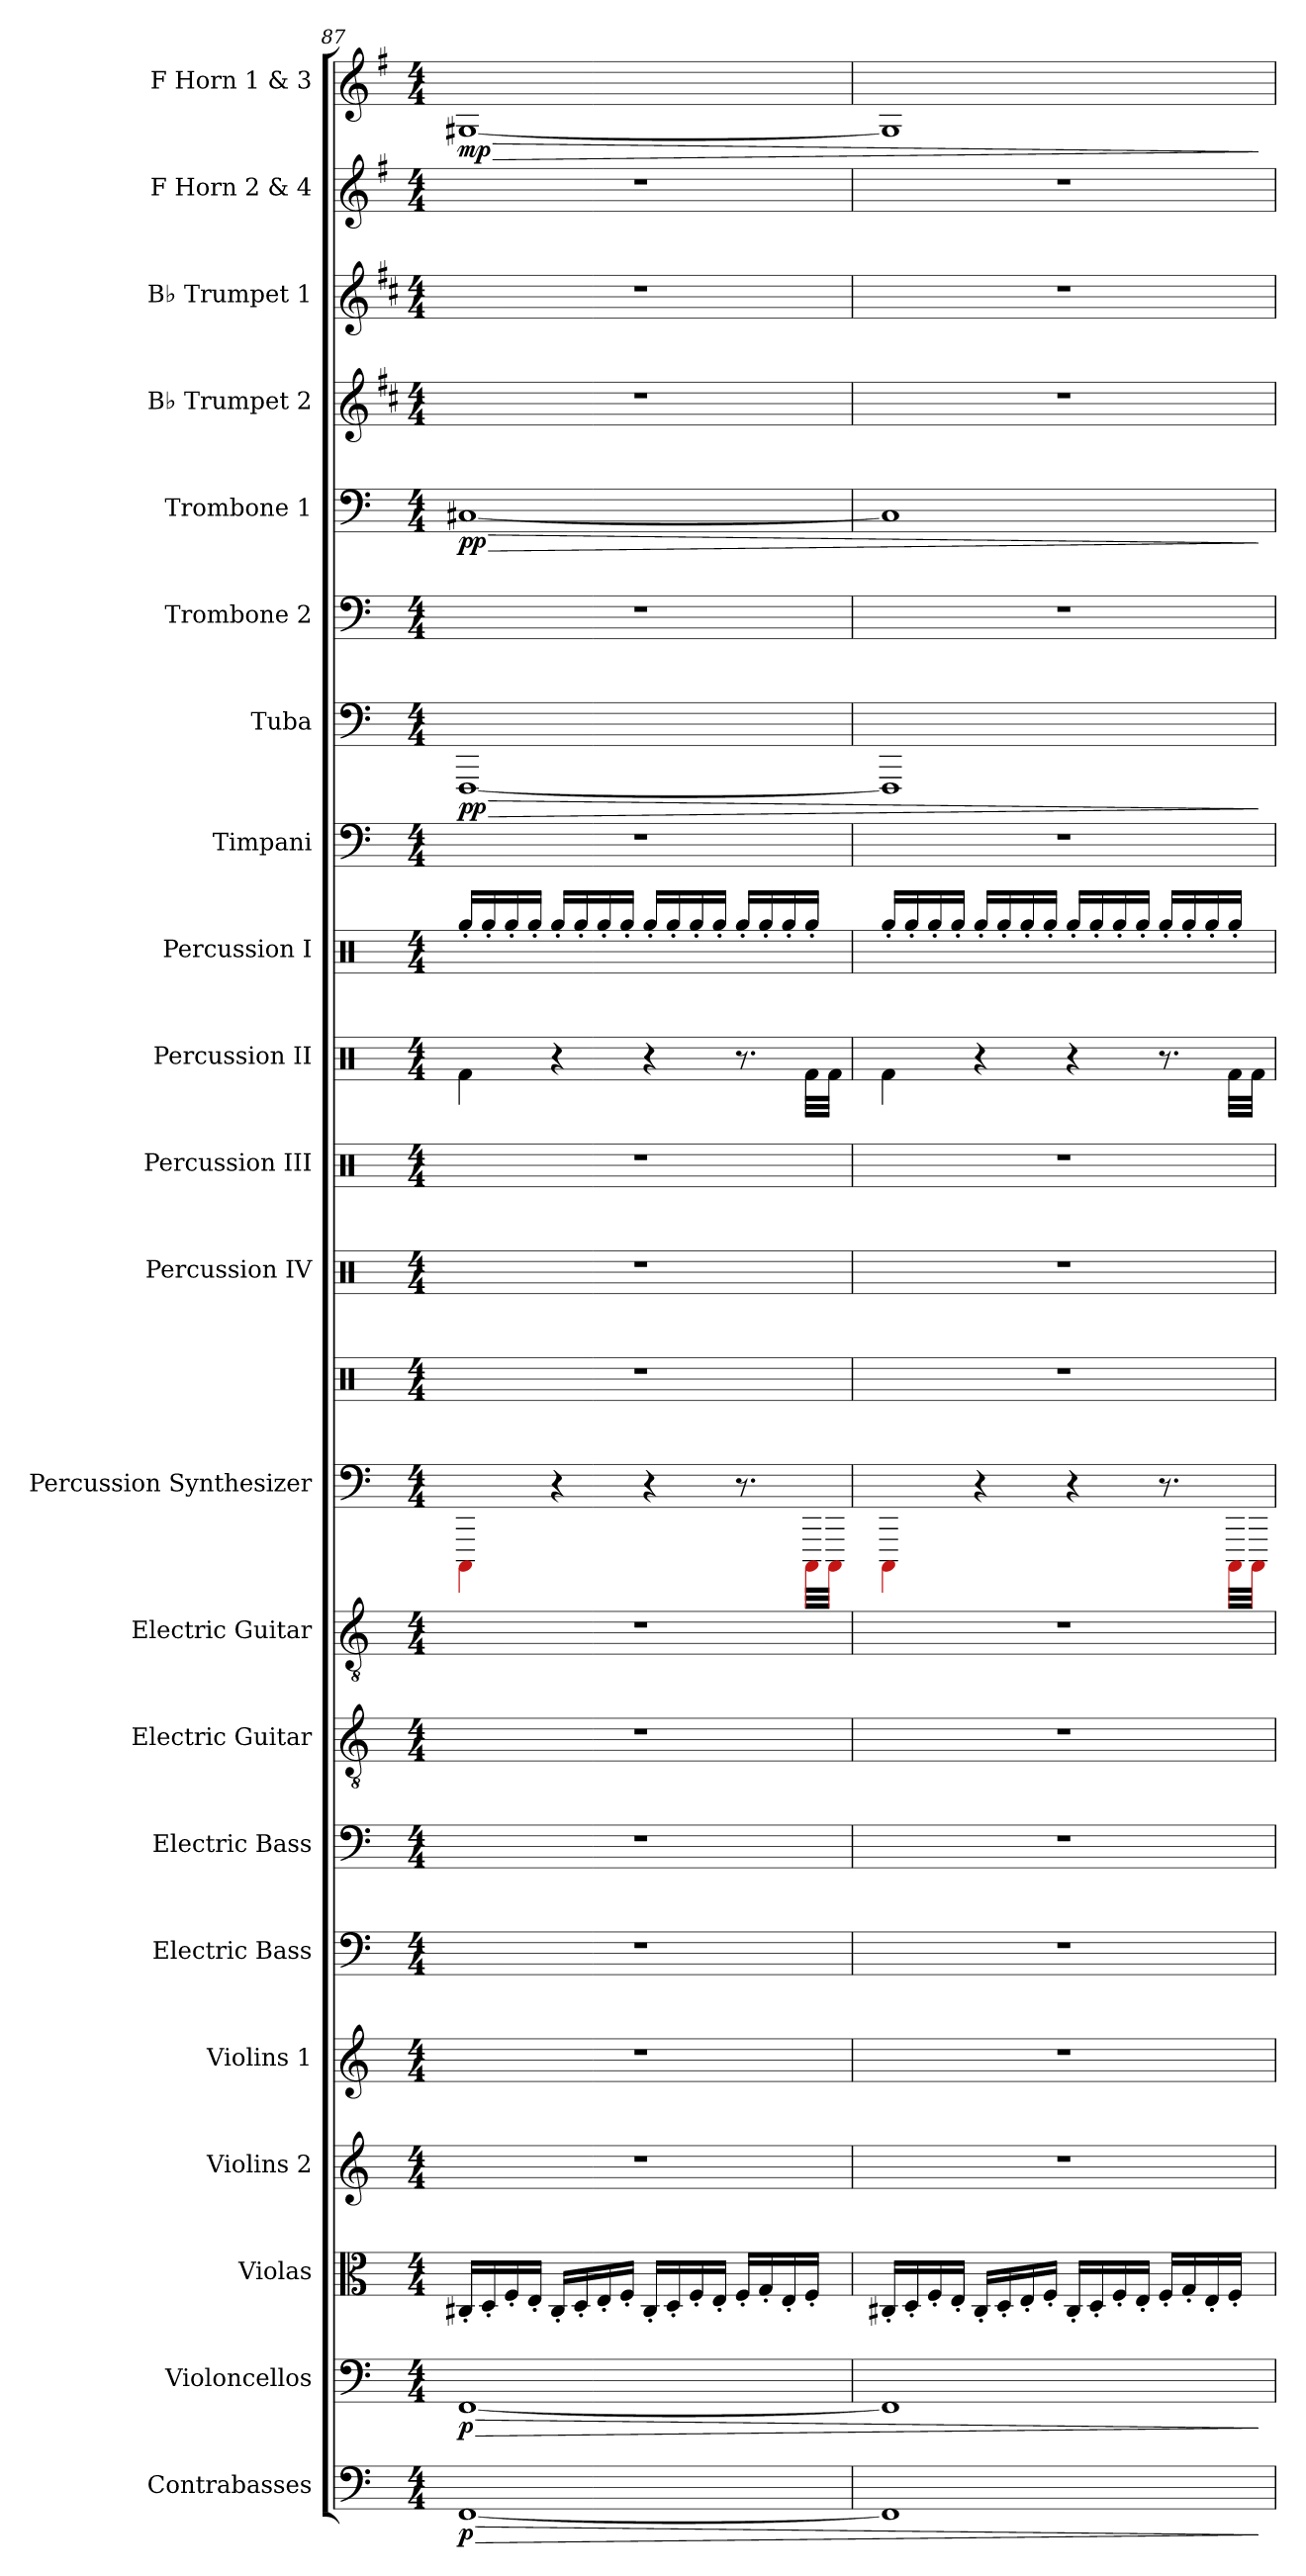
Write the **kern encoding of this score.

**kern	**dynam	**kern	**dynam	**kern	**kern	**kern	**kern	**kern	**kern	**kern	**kern	**kern	**kern	**kern	**kern	**kern	**kern	**kern	**dynam	**kern	**kern	**dynam	**kern	**kern	**kern	**kern	**dynam
*part22	*part22	*part21	*part21	*part20	*part19	*part18	*part17	*part16	*part15	*part14	*part13	*part13	*part12	*part11	*part10	*part9	*part8	*part7	*part7	*part6	*part5	*part5	*part4	*part3	*part2	*part1	*part1
*staff23	*staff23	*staff22	*staff22	*staff21	*staff20	*staff19	*staff18	*staff17	*staff16	*staff15	*staff14	*staff13	*staff12	*staff11	*staff10	*staff9	*staff8	*staff7	*staff7	*staff6	*staff5	*staff5	*staff4	*staff3	*staff2	*staff1	*staff1
*I"Contrabasses	*	*I"Violoncellos	*	*I"Violas	*I"Violins 2	*I"Violins 1	*I"Electric Bass	*I"Electric Bass	*I"Electric Guitar	*I"Electric Guitar	*I"Percussion Synthesizer	*	*I"Percussion IV	*I"Percussion III	*I"Percussion II	*I"Percussion I	*I"Timpani	*I"Tuba	*	*I"Trombone 2	*I"Trombone 1	*	*I"B♭ Trumpet 2	*I"B♭ Trumpet 1	*I"F Horn 2 &amp; 4	*I"F Horn 1 &amp; 3	*
*I'Cbs.	*	*I'Vcs.	*	*I'Vlas.	*I'Vlns. 2	*I'Vlns. 1	*I'El. B.	*I'El. B.	*I'El. Guit.	*I'El. Guit.	*I'Perc. Syn.	*	*I'Perc. IV	*I'Perc. III	*I'Perc. II	*I'Perc. I	*I'Timp.	*I'Tba.	*	*I'Tbn. 2	*I'Tbn. 1	*	*I'B♭ Tpt. 2	*I'B♭ Tpt. 1	*I'F Hn. 2 4	*I'F Hn. 1 3	*
*clefF4	*	*clefF4	*	*clefC3	*clefG2	*clefG2	*clefF4	*clefF4	*clefGv2	*clefGv2	*clefF4	*clefX	*clefX	*clefX	*clefX	*clefX	*clefF4	*clefF4	*	*clefF4	*clefF4	*	*clefG2	*clefG2	*clefG2	*clefG2	*
*ITrd7c12	*	*	*	*	*	*	*ITrd7c12	*ITrd7c12	*	*	*	*	*	*	*	*	*	*	*	*	*	*	*ITrd1c2	*ITrd1c2	*ITrd4c7	*ITrd4c7	*
*k[]	*	*k[]	*	*k[]	*k[]	*k[]	*k[]	*k[]	*k[]	*k[]	*k[]	*k[]	*k[]	*k[]	*k[]	*k[]	*k[]	*k[]	*	*k[]	*k[]	*	*k[]	*k[]	*k[]	*k[]	*
*M4/4	*	*M4/4	*	*M4/4	*M4/4	*M4/4	*M4/4	*M4/4	*M4/4	*M4/4	*M4/4	*M4/4	*M4/4	*M4/4	*M4/4	*M4/4	*M4/4	*M4/4	*	*M4/4	*M4/4	*	*M4/4	*M4/4	*M4/4	*M4/4	*
=87	=87	=87	=87	=87	=87	=87	=87	=87	=87	=87	=87	=87	=87	=87	=87	=87	=87	=87	=87	=87	=87	=87	=87	=87	=87	=87	=87
!	!LO:HP:b	!	!LO:HP:b	!	!	!	!	!	!	!	!	!	!	!	!	!	!	!	!LO:HP:b	!	!	!LO:HP:b	!	!	!	!	!LO:HP:b
!	!LO:DY:n=1:b	!	!LO:DY:n=1:b	!	!	!	!	!	!	!	!	!	!	!	!	!	!	!	!LO:DY:n=1:b	!	!	!LO:DY:n=1:b	!	!	!	!	!LO:DY:n=1:b
[1FFF	> p	[1FF	> p	16C#X'/LL	1r	1r	1r	1r	1r	1r	4RAA\	1r	1r	1r	4Rf\	16Rgg'/LL	1r	[1FFF	> pp	1r	[1C#X	> pp	1r	1r	1r	[1C#X	> mp
.	.	.	.	16D'/	.	.	.	.	.	.	.	.	.	.	.	16Rgg'/	.	.	.	.	.	.	.	.	.	.	.
.	.	.	.	16F'/	.	.	.	.	.	.	.	.	.	.	.	16Rgg'/	.	.	.	.	.	.	.	.	.	.	.
.	.	.	.	16E'/JJ	.	.	.	.	.	.	.	.	.	.	.	16Rgg'/JJ	.	.	.	.	.	.	.	.	.	.	.
.	.	.	.	16C#'/LL	.	.	.	.	.	.	4r	.	.	.	4r	16Rgg'/LL	.	.	.	.	.	.	.	.	.	.	.
.	.	.	.	16D'/	.	.	.	.	.	.	.	.	.	.	.	16Rgg'/	.	.	.	.	.	.	.	.	.	.	.
.	.	.	.	16E'/	.	.	.	.	.	.	.	.	.	.	.	16Rgg'/	.	.	.	.	.	.	.	.	.	.	.
.	.	.	.	16F'/JJ	.	.	.	.	.	.	.	.	.	.	.	16Rgg'/JJ	.	.	.	.	.	.	.	.	.	.	.
.	.	.	.	16C#'/LL	.	.	.	.	.	.	4r	.	.	.	4r	16Rgg'/LL	.	.	.	.	.	.	.	.	.	.	.
.	.	.	.	16D'/	.	.	.	.	.	.	.	.	.	.	.	16Rgg'/	.	.	.	.	.	.	.	.	.	.	.
.	.	.	.	16F'/	.	.	.	.	.	.	.	.	.	.	.	16Rgg'/	.	.	.	.	.	.	.	.	.	.	.
.	.	.	.	16E'/JJ	.	.	.	.	.	.	.	.	.	.	.	16Rgg'/JJ	.	.	.	.	.	.	.	.	.	.	.
.	.	.	.	16F'/LL	.	.	.	.	.	.	8.r	.	.	.	8.r	16Rgg'/LL	.	.	.	.	.	.	.	.	.	.	.
.	.	.	.	16G'/	.	.	.	.	.	.	.	.	.	.	.	16Rgg'/	.	.	.	.	.	.	.	.	.	.	.
.	.	.	.	16E'/	.	.	.	.	.	.	.	.	.	.	.	16Rgg'/	.	.	.	.	.	.	.	.	.	.	.
.	.	.	.	16F'/JJ	.	.	.	.	.	.	32RAA\LLL	.	.	.	32Rf\LLL	16Rgg'/JJ	.	.	.	.	.	.	.	.	.	.	.
.	.	.	.	.	.	.	.	.	.	.	32RAA\JJJ	.	.	.	32Rf\JJJ	.	.	.	.	.	.	.	.	.	.	.	.
!!LO:PB:g=z
=88	=88	=88	=88	=88	=88	=88	=88	=88	=88	=88	=88	=88	=88	=88	=88	=88	=88	=88	=88	=88	=88	=88	=88	=88	=88	=88	=88
1FFF]	.	1FF]	.	16C#X'/LL	1r	1r	1r	1r	1r	1r	4RAA\	1r	1r	1r	4Rf\	16Rgg'/LL	1r	1FFF]	.	1r	1C#]	.	1r	1r	1r	1C#]	.
.	.	.	.	16D'/	.	.	.	.	.	.	.	.	.	.	.	16Rgg'/	.	.	.	.	.	.	.	.	.	.	.
.	.	.	.	16F'/	.	.	.	.	.	.	.	.	.	.	.	16Rgg'/	.	.	.	.	.	.	.	.	.	.	.
.	.	.	.	16E'/JJ	.	.	.	.	.	.	.	.	.	.	.	16Rgg'/JJ	.	.	.	.	.	.	.	.	.	.	.
.	.	.	.	16C#'/LL	.	.	.	.	.	.	4r	.	.	.	4r	16Rgg'/LL	.	.	.	.	.	.	.	.	.	.	.
.	.	.	.	16D'/	.	.	.	.	.	.	.	.	.	.	.	16Rgg'/	.	.	.	.	.	.	.	.	.	.	.
.	.	.	.	16E'/	.	.	.	.	.	.	.	.	.	.	.	16Rgg'/	.	.	.	.	.	.	.	.	.	.	.
.	.	.	.	16F'/JJ	.	.	.	.	.	.	.	.	.	.	.	16Rgg'/JJ	.	.	.	.	.	.	.	.	.	.	.
.	.	.	.	16C#'/LL	.	.	.	.	.	.	4r	.	.	.	4r	16Rgg'/LL	.	.	.	.	.	.	.	.	.	.	.
.	.	.	.	16D'/	.	.	.	.	.	.	.	.	.	.	.	16Rgg'/	.	.	.	.	.	.	.	.	.	.	.
.	.	.	.	16F'/	.	.	.	.	.	.	.	.	.	.	.	16Rgg'/	.	.	.	.	.	.	.	.	.	.	.
.	.	.	.	16E'/JJ	.	.	.	.	.	.	.	.	.	.	.	16Rgg'/JJ	.	.	.	.	.	.	.	.	.	.	.
.	.	.	.	16F'/LL	.	.	.	.	.	.	8.r	.	.	.	8.r	16Rgg'/LL	.	.	.	.	.	.	.	.	.	.	.
.	.	.	.	16G'/	.	.	.	.	.	.	.	.	.	.	.	16Rgg'/	.	.	.	.	.	.	.	.	.	.	.
.	.	.	.	16E'/	.	.	.	.	.	.	.	.	.	.	.	16Rgg'/	.	.	.	.	.	.	.	.	.	.	.
.	.	.	.	16F'/JJ	.	.	.	.	.	.	32RAA\LLL	.	.	.	32Rf\LLL	16Rgg'/JJ	.	.	.	.	.	.	.	.	.	.	.
.	.	.	.	.	.	.	.	.	.	.	32RAA\JJJ	.	.	.	32Rf\JJJ	.	.	.	.	.	.	.	.	.	.	.	.
.	]	.	]	.	.	.	.	.	.	.	.	.	.	.	.	.	.	.	]	.	.	]	.	.	.	.	]
=	=	=	=	=	=	=	=	=	=	=	=	=	=	=	=	=	=	=	=	=	=	=	=	=	=	=	=
*-	*-	*-	*-	*-	*-	*-	*-	*-	*-	*-	*-	*-	*-	*-	*-	*-	*-	*-	*-	*-	*-	*-	*-	*-	*-	*-	*-
